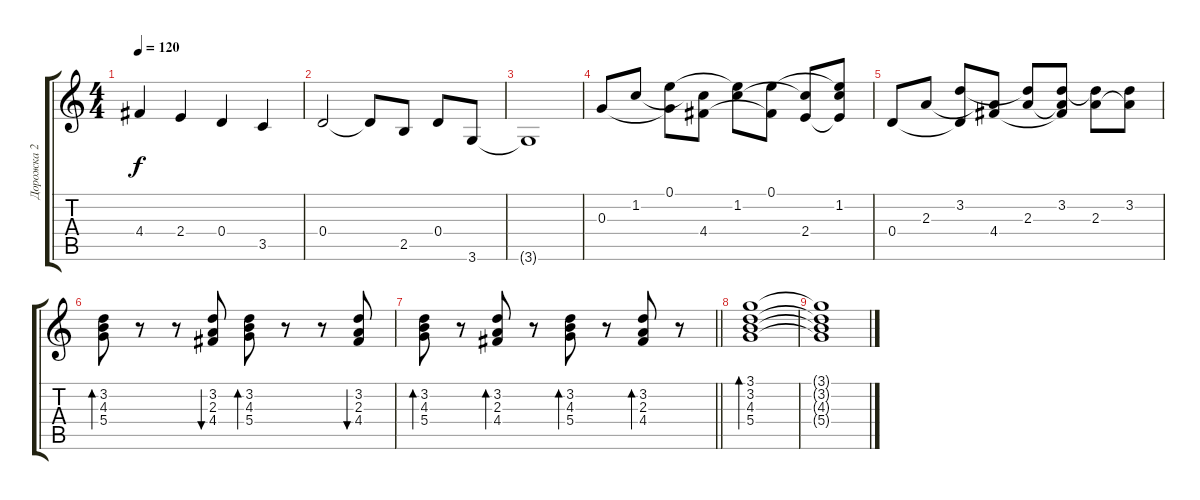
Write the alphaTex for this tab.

\track ("Дорожка 2" "Дорожка 2") {instrument acousticguitarsteel}
\staff {score tabs}
\tuning (E4 B3 G3 D3 A2 E2) {hide}
\ts (4 4)
\tempo 120
\clef g2
\ks c
4.4.4{dy f} 2.4.4 0.4.4 3.5.4 |
0.4.2 0.4{t}.8 2.5.8 0.4.8 3.6.8 |
3.6{t}.1 |
0.3.8 1.2.8 (0.1 0.3{t}).8 (1.2{t} 4.4).8 (0.1{t} 1.2).8 (0.1 4.4{t}).8 (1.2{t} 2.4).8 (0.1{t} 1.2 2.4{t}).8 |
0.4.8 2.3.8 (3.2 0.4{t}).8 (2.3{t} 4.4).8 (3.2{t} 2.3).8 (3.2 2.3{t} 4.4{t}).8 (3.2{t} 2.3).8 (3.2 2.3{t}).8 |
(3.2 4.3 5.4).8{bd 60} r.8 r.8 (3.2 2.3 4.4).8{bu 60} (3.2 4.3 5.4).8{bd 60} r.8 r.8 (3.2 2.3 4.4).8{bu 60} |
\barLineRight lightlight
(3.2 4.3 5.4).8{bd 60} r.8 (3.2 2.3 4.4).8{bd 60} r.8 (3.2 4.3 5.4).8{bd 60} r.8 (3.2 2.3 4.4).8{bd 60} r.8 |
(3.1 3.2 4.3 5.4).1{bd 60} |
(3.1{t} 3.2{t} 4.3{t} 5.4{t}).1
